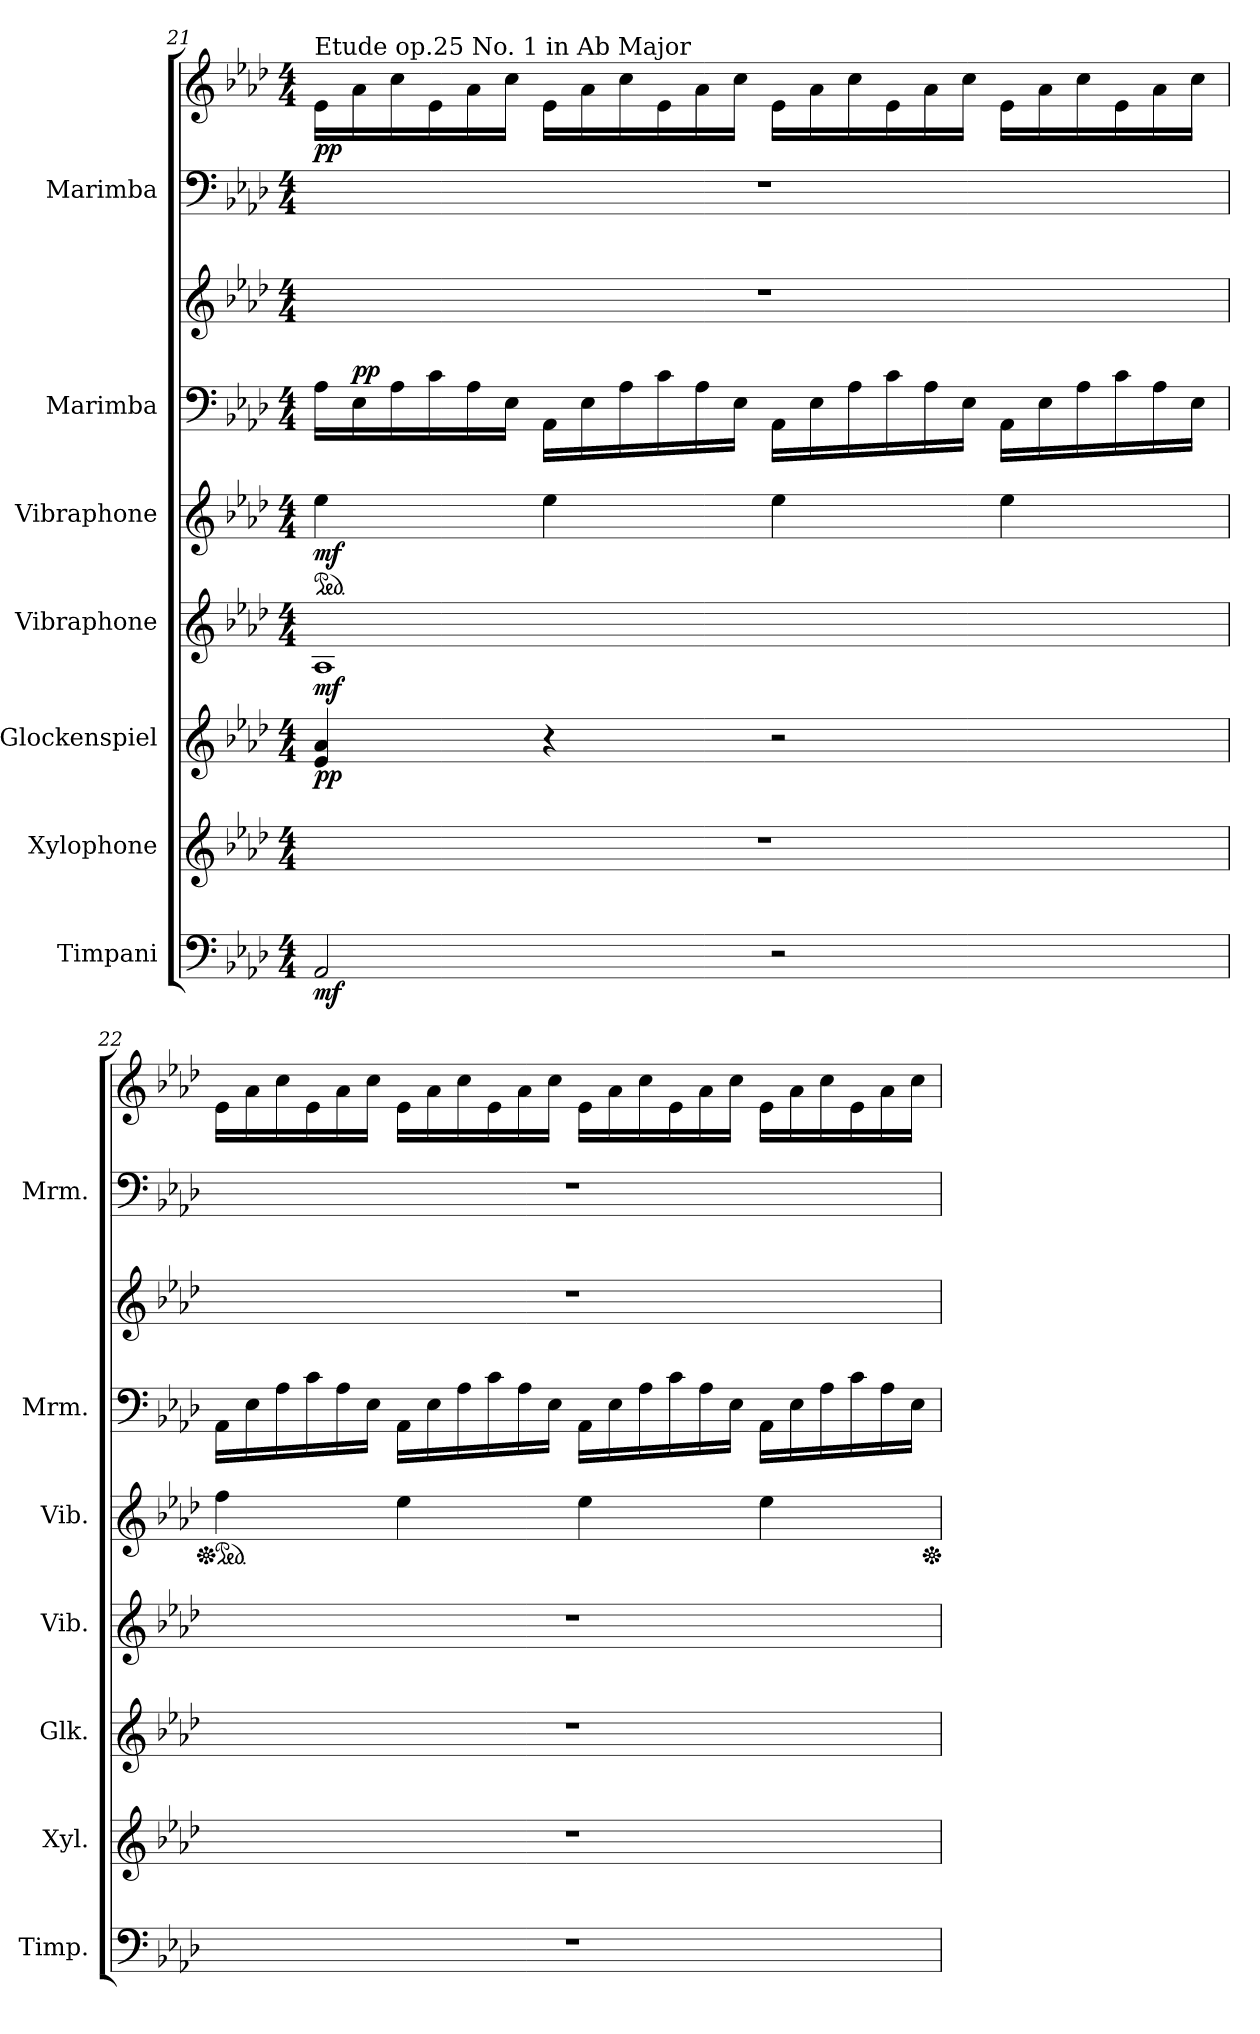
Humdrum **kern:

**kern	**dynam	**kern	**kern	**dynam	**kern	**dynam	**kern	**dynam	**kern	**kern	**dynam	**kern	**kern	**dynam
*part7	*part7	*part6	*part5	*part5	*part4	*part4	*part3	*part3	*part2	*part2	*part2	*part1	*part1	*part1
*staff9	*staff9	*staff8	*staff7	*staff7	*staff6	*staff6	*staff5	*staff5	*staff4	*staff3	*staff3/4	*staff2	*staff1	*staff1/2
*I"Timpani	*	*I"Xylophone	*I"Glockenspiel	*	*I"Vibraphone	*	*I"Vibraphone	*	*I"Marimba	*	*	*I"Marimba	*	*
*I'Timp.	*	*I'Xyl.	*I'Glk.	*	*I'Vib.	*	*I'Vib.	*	*I'Mrm.	*	*	*I'Mrm.	*	*
!!LO:PB:g=z
*clefF4	*	*clefG2	*clefG2	*	*clefG2	*	*clefG2	*	*clefF4	*clefG2	*	*clefF4	*clefG2	*
*	*	*ITrd-7c-12	*ITrd-14c-24	*	*	*	*	*	*	*	*	*	*	*
*k[b-e-a-d-]	*	*k[b-e-a-d-]	*k[b-e-a-d-]	*	*k[b-e-a-d-]	*	*k[b-e-a-d-]	*	*k[b-e-a-d-]	*k[b-e-a-d-]	*	*k[b-e-a-d-]	*k[b-e-a-d-]	*
*M4/4	*	*M4/4	*M4/4	*	*M4/4	*	*M4/4	*	*M4/4	*M4/4	*	*M4/4	*M4/4	*
*MM104	*	*MM104	*MM104	*	*MM104	*	*MM104	*	*MM104	*MM104	*	*MM104	*MM104	*
*	*	*	*	*	*	*	*ped	*	*	*	*	*	*	*
*	*	*	*	*	*	*	*	*	*Xtuplet	*	*	*	*Xtuplet	*
=21	=21	=21	=21	=21	=21	=21	=21	=21	=21	=21	=21	=21	=21	=21
!	!	!	!	!	!	!	!	!	!	!	!	!	!LO:TX:a:t=Etude op.25 No. 1 in Ab Major	!
!	!LO:DY:b	!	!	!LO:DY:b	!	!LO:DY:b	!	!LO:DY:b	!	!	!	!	!	!LO:DY:b
2AA-/	mf	1r	4eee-/ 4aaa-/	pp	1A-	mf	4ee-\	mf	24A-\LL	1r	.	1r	24e-\LL	pp
!	!	!	!	!	!	!	!	!	!	!	!LO:DY:a=2	!	!	!
.	.	.	.	.	.	.	.	.	24E-\	.	pp	.	24a-\	.
.	.	.	.	.	.	.	.	.	24A-\	.	.	.	24cc\	.
.	.	.	.	.	.	.	.	.	24c\	.	.	.	24e-\	.
.	.	.	.	.	.	.	.	.	24A-\	.	.	.	24a-\	.
.	.	.	.	.	.	.	.	.	24E-\JJ	.	.	.	24cc\JJ	.
.	.	.	4r	.	.	.	4ee-\	.	24AA-\LL	.	.	.	24e-\LL	.
.	.	.	.	.	.	.	.	.	24E-\	.	.	.	24a-\	.
.	.	.	.	.	.	.	.	.	24A-\	.	.	.	24cc\	.
.	.	.	.	.	.	.	.	.	24c\	.	.	.	24e-\	.
.	.	.	.	.	.	.	.	.	24A-\	.	.	.	24a-\	.
.	.	.	.	.	.	.	.	.	24E-\JJ	.	.	.	24cc\JJ	.
2r	.	.	2r	.	.	.	4ee-\	.	24AA-\LL	.	.	.	24e-\LL	.
.	.	.	.	.	.	.	.	.	24E-\	.	.	.	24a-\	.
.	.	.	.	.	.	.	.	.	24A-\	.	.	.	24cc\	.
.	.	.	.	.	.	.	.	.	24c\	.	.	.	24e-\	.
.	.	.	.	.	.	.	.	.	24A-\	.	.	.	24a-\	.
.	.	.	.	.	.	.	.	.	24E-\JJ	.	.	.	24cc\JJ	.
.	.	.	.	.	.	.	4ee-\	.	24AA-\LL	.	.	.	24e-\LL	.
.	.	.	.	.	.	.	.	.	24E-\	.	.	.	24a-\	.
.	.	.	.	.	.	.	.	.	24A-\	.	.	.	24cc\	.
.	.	.	.	.	.	.	.	.	24c\	.	.	.	24e-\	.
.	.	.	.	.	.	.	.	.	24A-\	.	.	.	24a-\	.
.	.	.	.	.	.	.	.	.	24E-\JJ	.	.	.	24cc\JJ	.
=22	=22	=22	=22	=22	=22	=22	=22	=22	=22	=22	=22	=22	=22	=22
*	*	*	*	*	*	*	*Xped	*	*	*	*	*	*	*
*	*	*	*	*	*	*	*ped	*	*	*	*	*	*	*
1r	.	1r	1r	.	1r	.	4ff\	.	24AA-\LL	1r	.	1r	24e-\LL	.
.	.	.	.	.	.	.	.	.	24E-\	.	.	.	24a-\	.
.	.	.	.	.	.	.	.	.	24A-\	.	.	.	24cc\	.
.	.	.	.	.	.	.	.	.	24c\	.	.	.	24e-\	.
.	.	.	.	.	.	.	.	.	24A-\	.	.	.	24a-\	.
.	.	.	.	.	.	.	.	.	24E-\JJ	.	.	.	24cc\JJ	.
.	.	.	.	.	.	.	4ee-\	.	24AA-\LL	.	.	.	24e-\LL	.
.	.	.	.	.	.	.	.	.	24E-\	.	.	.	24a-\	.
.	.	.	.	.	.	.	.	.	24A-\	.	.	.	24cc\	.
.	.	.	.	.	.	.	.	.	24c\	.	.	.	24e-\	.
.	.	.	.	.	.	.	.	.	24A-\	.	.	.	24a-\	.
.	.	.	.	.	.	.	.	.	24E-\JJ	.	.	.	24cc\JJ	.
.	.	.	.	.	.	.	4ee-\	.	24AA-\LL	.	.	.	24e-\LL	.
.	.	.	.	.	.	.	.	.	24E-\	.	.	.	24a-\	.
.	.	.	.	.	.	.	.	.	24A-\	.	.	.	24cc\	.
.	.	.	.	.	.	.	.	.	24c\	.	.	.	24e-\	.
.	.	.	.	.	.	.	.	.	24A-\	.	.	.	24a-\	.
.	.	.	.	.	.	.	.	.	24E-\JJ	.	.	.	24cc\JJ	.
.	.	.	.	.	.	.	4ee-\	.	24AA-\LL	.	.	.	24e-\LL	.
.	.	.	.	.	.	.	.	.	24E-\	.	.	.	24a-\	.
.	.	.	.	.	.	.	.	.	24A-\	.	.	.	24cc\	.
.	.	.	.	.	.	.	.	.	24c\	.	.	.	24e-\	.
.	.	.	.	.	.	.	.	.	24A-\	.	.	.	24a-\	.
.	.	.	.	.	.	.	.	.	24E-\JJ	.	.	.	24cc\JJ	.
*	*	*	*	*	*	*	*Xped	*	*	*	*	*	*	*
=	=	=	=	=	=	=	=	=	=	=	=	=	=	=
*-	*-	*-	*-	*-	*-	*-	*-	*-	*-	*-	*-	*-	*-	*-
